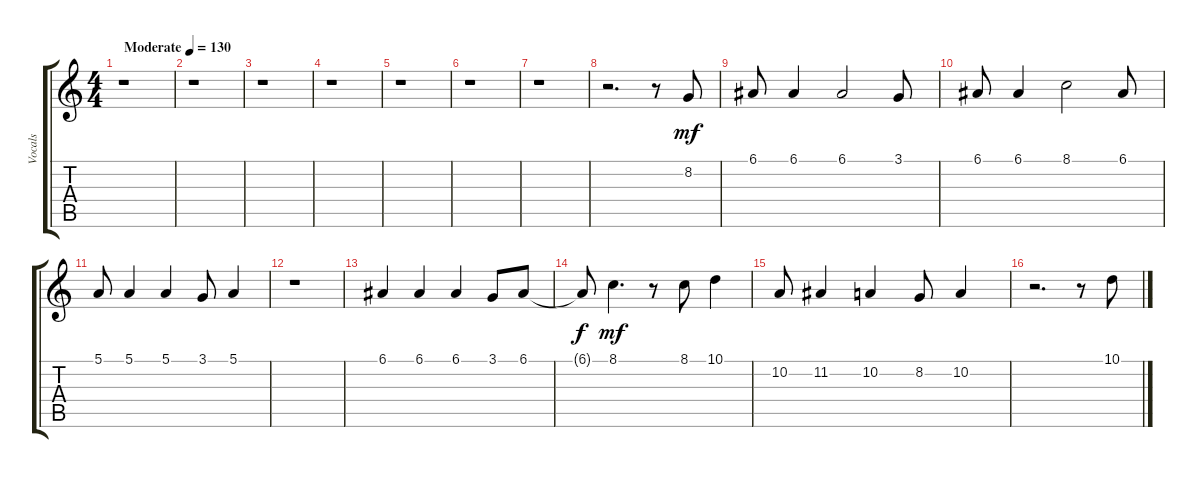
\track ("Vocals" "Vocals") {instrument kalimba}
\staff {score tabs}
\tuning (E4 B3 G3 D3 A2 E2) {hide}
\ts (4 4)
\tempo (130 "Moderate")
\clef g2
\ks c
r.1{dy mf instrument kalimba} |
r.1 |
r.1 |
r.1 |
r.1 |
r.1 |
r.1 |
r.2{d} r.8 8.2.8 |
6.1.8 6.1.4 6.1.2 3.1.8 |
6.1.8 6.1.4 8.1.2 6.1.8 |
5.1.8 5.1.4 5.1.4 3.1.8 5.1.4 |
r.1 |
6.1.4 6.1.4 6.1.4 3.1.8 6.1.8 |
6.1{t}.8{dy f} 8.1.4{d dy mf} r.8 8.1.8 10.1.4 |
10.2.8 11.2.4 10.2.4 8.2.8 10.2.4 |
r.2{d} r.8 10.1.8
